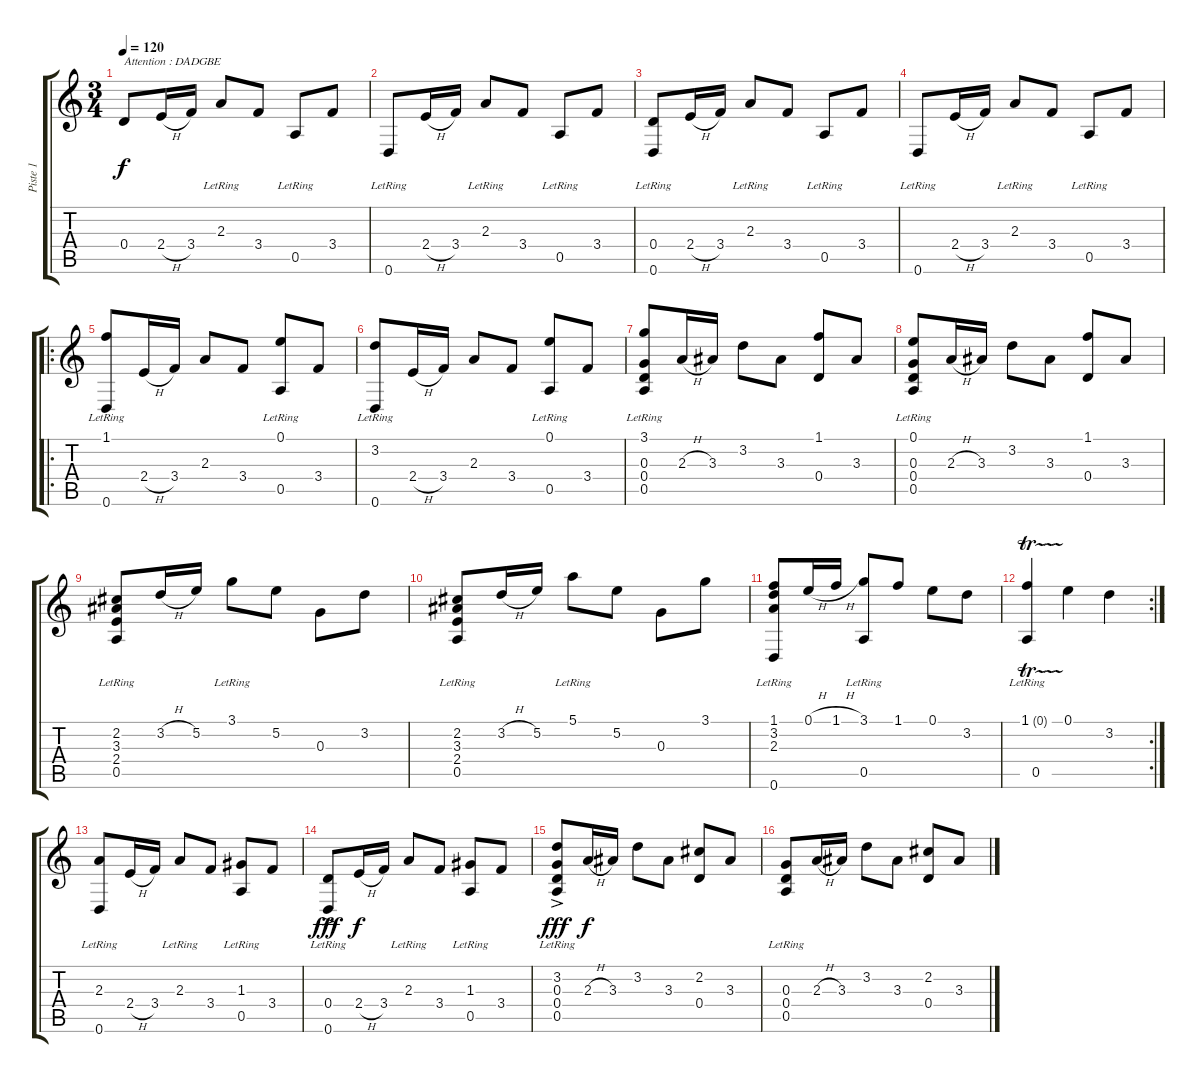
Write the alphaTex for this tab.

\track ("Piste 1" "Piste 1") {instrument acousticguitarnylon}
\staff {score tabs}
\tuning (E4 B3 G3 D3 A2 D2) {hide}
\ts (3 4)
\tempo 120
\clef g2
\ks c
0.4.8{txt "Attention : DADGBE" dy f instrument acousticguitarnylon} 2.4{h}.16 3.4.16 2.3{lr}.8 3.4.8 0.5{lr}.8 3.4.8 |
0.6{lr}.8 2.4{h}.16 3.4.16 2.3{lr}.8 3.4.8 0.5{lr}.8 3.4.8 |
(0.4 0.6{lr}).8 2.4{h}.16 3.4.16 2.3{lr}.8 3.4.8 0.5{lr}.8 3.4.8 |
0.6{lr}.8 2.4{h}.16 3.4.16 2.3{lr}.8 3.4.8 0.5{lr}.8 3.4.8 |
\ro
(1.1{lr} 0.6{lr}).8 2.4{h}.16 3.4.16 2.3.8 3.4.8 (0.1 0.5{lr}).8 3.4.8 |
(3.2{lr} 0.6{lr}).8 2.4{h}.16 3.4.16 2.3.8 3.4.8 (0.1 0.5{lr}).8 3.4.8 |
(3.1{lr} 0.3 0.4{lr} 0.5{lr}).8 2.3{h}.16 3.3.16 3.2.8 3.3.8 (1.1 0.4).8 3.3.8 |
(0.1{lr} 0.3 0.4{lr} 0.5{lr}).8 2.3{h}.16 3.3.16 3.2.8 3.3.8 (1.1 0.4).8 3.3.8 |
(2.2 3.3{lr} 2.4{lr} 0.5{lr}).8 3.2{h}.16 5.2.16 3.1{lr}.8 5.2.8 0.3.8 3.2.8 |
(2.2 3.3{lr} 2.4{lr} 0.5{lr}).8 3.2{h}.16 5.2.16 5.1{lr}.8 5.2.8 0.3.8 3.1.8 |
(1.1 3.2{lr} 2.3{lr} 0.6{lr}).8 0.1{h}.16 1.1{h}.16 (3.1 0.5{lr}).8 1.1.8 0.1.8 3.2.8 |
\rc 2
(1.1{tr (0 32)} 0.5{lr}).4 0.1.4 3.2.4 |
(2.3{lr} 0.6{lr}).8 2.4{h}.16 3.4.16 2.3{lr}.8 3.4.8 (1.3{lr} 0.5{lr}).8 3.4.8 |
(0.4{ac} 0.6{lr}).8{dy fff} 2.4{h}.16{dy f} 3.4.16 2.3{lr}.8 3.4.8 (1.3{lr} 0.5{lr}).8 3.4.8 |
(3.2{ac lr} 0.3 0.4{lr} 0.5{lr}).8{dy fff} 2.3{h}.16{dy f} 3.3.16 3.2.8 3.3.8 (2.2 0.4).8 3.3.8 |
(0.3 0.4{lr} 0.5{lr}).8 2.3{h}.16 3.3.16 3.2.8 3.3.8 (2.2 0.4).8 3.3.8
